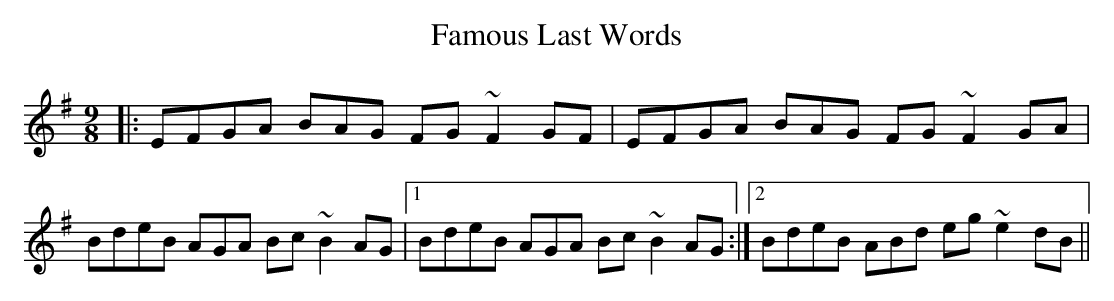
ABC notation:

X:1
T: Famous Last Words
M: 9/8
L: 1/8
K: Emin
|:EFGA BAG FG~F2 GF|EFGA BAG FG~F2 GA|
BdeB AGA Bc~B2 AG|1 BdeB AGA Bc~B2 AG:|2 BdeB ABd eg~e2 dB||
